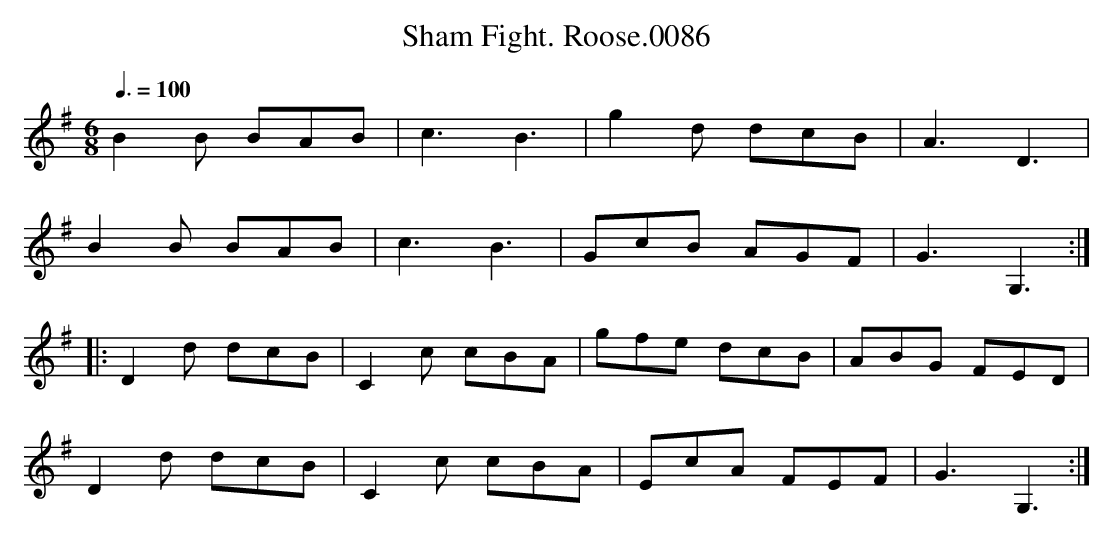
X:1
T:Sham Fight. Roose.0086
Q:3/8=100
M:6/8
L:1/8
K:G
B2 B BAB|c3 B3|g2 d dcB|A3 D3|
B2 B BAB|c3 B3|GcB AGF|G3 G,3:|
|:D2 d dcB|C2 c cBA|gfe dcB|ABG FED|
D2 d dcB|C2 c cBA|EcA FEF|G3 G,3:|
